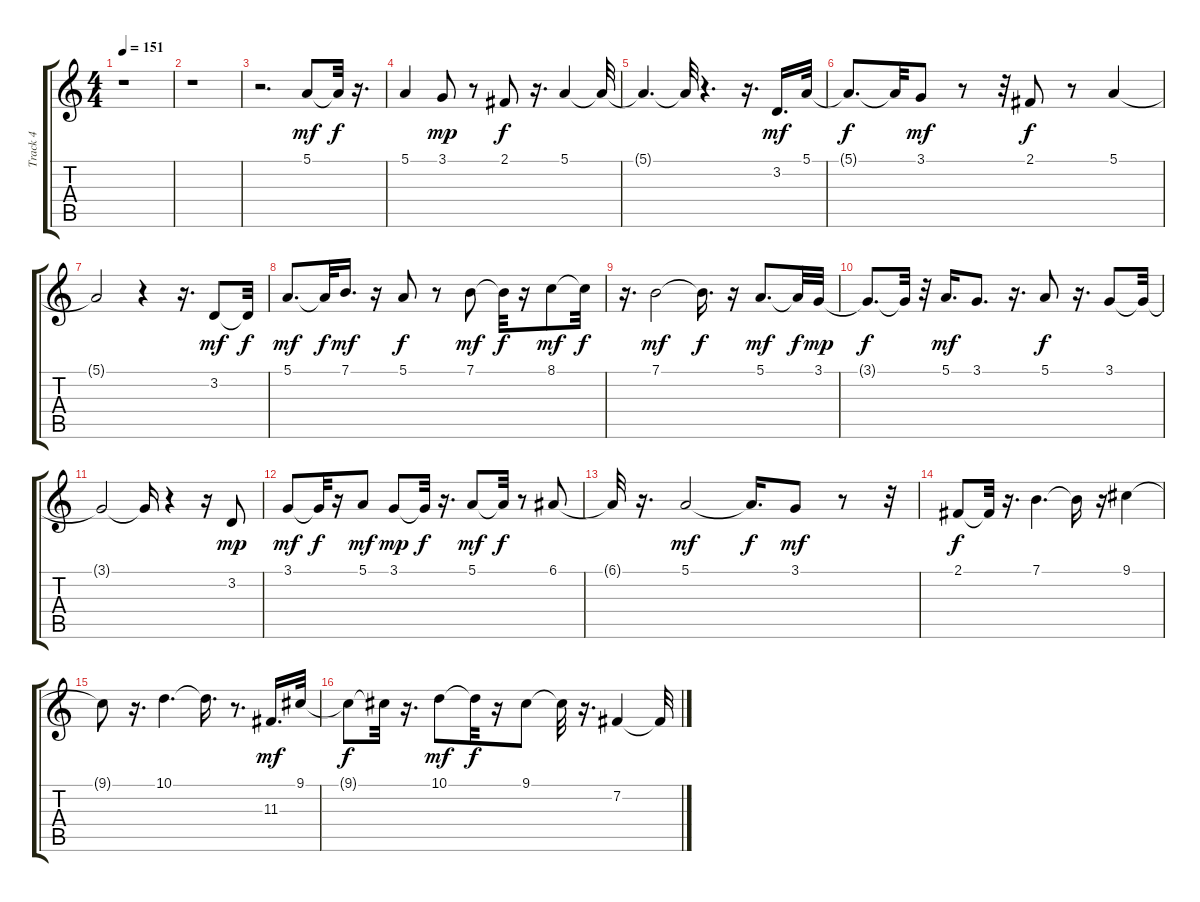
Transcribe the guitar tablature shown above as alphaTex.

\track ("Track 4" "Track 4") {instrument synthvoice}
\staff {score tabs}
\tuning (E4 B3 G3 D3 A2 E2) {hide}
\ts (4 4)
\tempo 151
\clef g2
\ks c
r.1{dy mf} |
r.1 |
r.2{d} 5.1.8{volume 11} 5.1{t}.32{dy f} r.16{d} |
5.1.4 3.1.8{dy mp} r.8 2.1.8{dy f} r.16{d} 5.1.4 5.1{t}.32 |
5.1{t}.4{d} 5.1{t}.32 r.4{d} r.16{d} 3.2.16{d dy mf} 5.1.32 |
5.1{t}.8{d dy f} 5.1{t}.32 3.1.8{dy mf} r.8 r.32 2.1.8{dy f} r.8 5.1.4 |
5.1{t}.2 r.4 r.16{d} 3.2.8{dy mf} 3.2{t}.32{dy f} |
5.1.8{d dy mf} 5.1{t}.32{dy f} 7.1.16{d dy mf} r.16 5.1.8{dy f} r.8 7.1.8{dy mf} 7.1{t}.32{dy f} r.16 8.1.8{dy mf} 8.1{t}.32{dy f} |
r.16{d} 7.1.2{dy mf} 7.1{t}.16{d dy f} r.16 5.1.8{d dy mf} 5.1{t}.32{dy f} 3.1.32{dy mp} |
3.1{t}.8{d dy f} 3.1{t}.32 r.32 5.1.16{d dy mf} 3.1.8{d} r.16{d} 5.1.8{dy f} r.16{d} 3.1.8 3.1{t}.32 |
3.1{t}.2 3.1{t}.16 r.4 r.16 3.2.8{dy mp} |
3.1.8{dy mf} 3.1{t}.32{dy f} r.16 5.1.8{dy mf} 3.1.8{dy mp} 3.1{t}.32{dy f} r.16{d} 5.1.8{dy mf} 5.1{t}.32{dy f} r.8 6.1.8 |
6.1{t}.32 r.16{d} 5.1.2{dy mf} 5.1{t}.16{d dy f} 3.1.8{dy mf} r.8 r.32 |
2.1.8{dy f} 2.1{t}.32 r.16{d} 7.1.4{d} 7.1{t}.16 r.16 9.1.4 |
9.1{t}.8 r.16{d} 10.1.4{d} 10.1{t}.16{d} r.8{d} 11.3.16{d dy mf} 9.1.32 |
9.1{t}.8{dy f} 9.1{t}.32 r.16{d} 10.1.8{dy mf} 10.1{t}.32{dy f} r.16 9.1.8 9.1{t}.32 r.16{d} 7.2.4 7.2{t}.32
